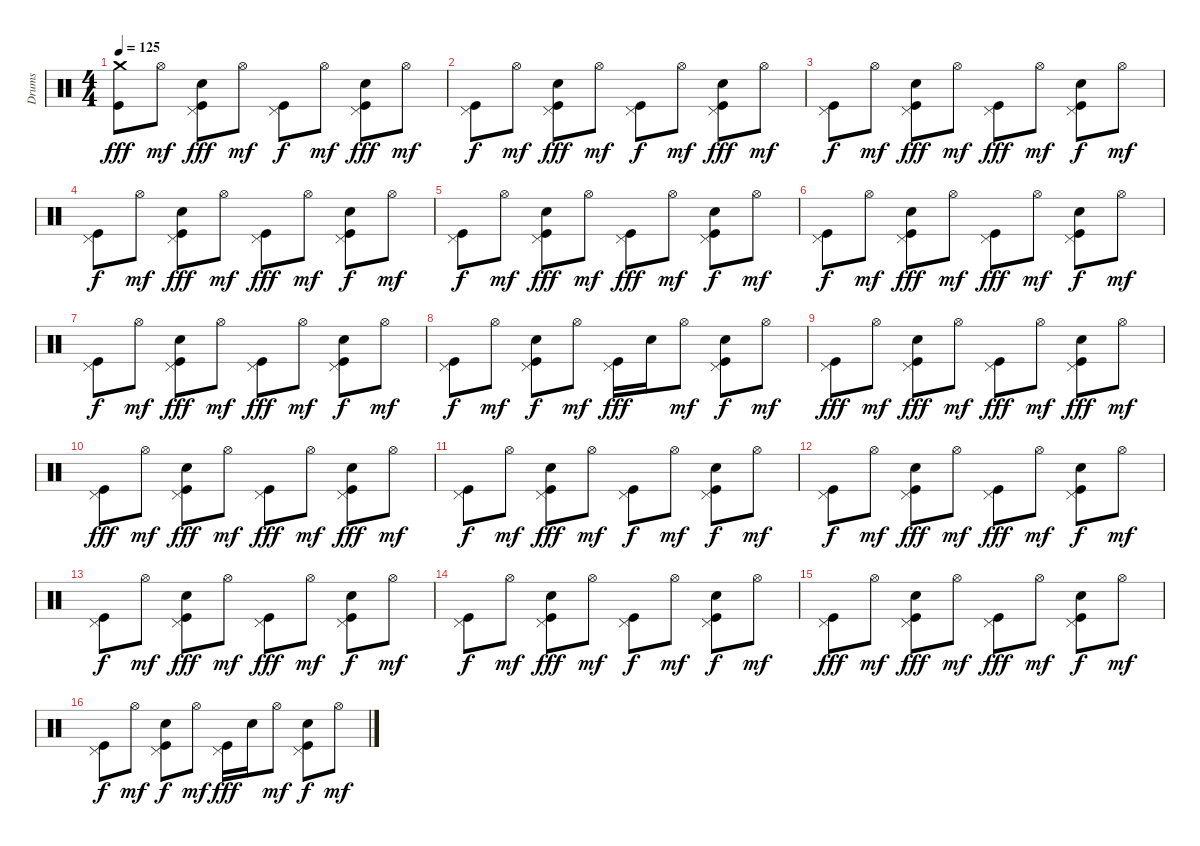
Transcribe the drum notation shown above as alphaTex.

\track ("Drums" "Drums") {instrument percussion}
\staff {score}
\articulation defaults
\ts (4 4)
\tempo 125
\clef neutral
\ks c
("Kick (hit)" "Crash medium (hit)").8{dy fff} "Hi-Hat (open)".8{dy mf} ("Kick (hit)" "Pedal Hi-Hat (hit)" "Electric Snare (hit)").8{dy fff} "Hi-Hat (open)".8{dy mf} ("Kick (hit)" "Pedal Hi-Hat (hit)").8{dy f} "Hi-Hat (open)".8{dy mf} ("Kick (hit)" "Pedal Hi-Hat (hit)" "Electric Snare (hit)").8{dy fff} "Hi-Hat (open)".8{dy mf} |
("Kick (hit)" "Pedal Hi-Hat (hit)").8{dy f} "Hi-Hat (open)".8{dy mf} ("Kick (hit)" "Pedal Hi-Hat (hit)" "Electric Snare (hit)").8{dy fff} "Hi-Hat (open)".8{dy mf} ("Kick (hit)" "Pedal Hi-Hat (hit)").8{dy f} "Hi-Hat (open)".8{dy mf} ("Kick (hit)" "Pedal Hi-Hat (hit)" "Electric Snare (hit)").8{dy fff} "Hi-Hat (open)".8{dy mf} |
("Kick (hit)" "Pedal Hi-Hat (hit)").8{dy f} "Hi-Hat (open)".8{dy mf} ("Electric Snare (hit)" "Pedal Hi-Hat (hit)" "Kick (hit)").8{dy fff} "Hi-Hat (open)".8{dy mf} ("Pedal Hi-Hat (hit)" "Kick (hit)").8{dy fff} "Hi-Hat (open)".8{dy mf} ("Electric Snare (hit)" "Kick (hit)" "Pedal Hi-Hat (hit)").8{dy f} "Hi-Hat (open)".8{dy mf} |
("Kick (hit)" "Pedal Hi-Hat (hit)").8{dy f} "Hi-Hat (open)".8{dy mf} ("Electric Snare (hit)" "Pedal Hi-Hat (hit)" "Kick (hit)").8{dy fff} "Hi-Hat (open)".8{dy mf} ("Pedal Hi-Hat (hit)" "Kick (hit)").8{dy fff} "Hi-Hat (open)".8{dy mf} ("Electric Snare (hit)" "Kick (hit)" "Pedal Hi-Hat (hit)").8{dy f} "Hi-Hat (open)".8{dy mf} |
("Kick (hit)" "Pedal Hi-Hat (hit)").8{dy f} "Hi-Hat (open)".8{dy mf} ("Electric Snare (hit)" "Pedal Hi-Hat (hit)" "Kick (hit)").8{dy fff} "Hi-Hat (open)".8{dy mf} ("Pedal Hi-Hat (hit)" "Kick (hit)").8{dy fff} "Hi-Hat (open)".8{dy mf} ("Electric Snare (hit)" "Kick (hit)" "Pedal Hi-Hat (hit)").8{dy f} "Hi-Hat (open)".8{dy mf} |
("Kick (hit)" "Pedal Hi-Hat (hit)").8{dy f} "Hi-Hat (open)".8{dy mf} ("Electric Snare (hit)" "Pedal Hi-Hat (hit)" "Kick (hit)").8{dy fff} "Hi-Hat (open)".8{dy mf} ("Pedal Hi-Hat (hit)" "Kick (hit)").8{dy fff} "Hi-Hat (open)".8{dy mf} ("Electric Snare (hit)" "Kick (hit)" "Pedal Hi-Hat (hit)").8{dy f} "Hi-Hat (open)".8{dy mf} |
("Kick (hit)" "Pedal Hi-Hat (hit)").8{dy f} "Hi-Hat (open)".8{dy mf} ("Electric Snare (hit)" "Pedal Hi-Hat (hit)" "Kick (hit)").8{dy fff} "Hi-Hat (open)".8{dy mf} ("Pedal Hi-Hat (hit)" "Kick (hit)").8{dy fff} "Hi-Hat (open)".8{dy mf} ("Electric Snare (hit)" "Kick (hit)" "Pedal Hi-Hat (hit)").8{dy f} "Hi-Hat (open)".8{dy mf} |
("Kick (hit)" "Pedal Hi-Hat (hit)").8{dy f} "Hi-Hat (open)".8{dy mf} ("Electric Snare (hit)" "Kick (hit)" "Pedal Hi-Hat (hit)").8{dy f} "Hi-Hat (open)".8{dy mf} ("Pedal Hi-Hat (hit)" "Kick (hit)").16{dy fff} "Electric Snare (hit)".16 "Hi-Hat (open)".8{dy mf} ("Electric Snare (hit)" "Kick (hit)" "Pedal Hi-Hat (hit)").8{dy f} "Hi-Hat (open)".8{dy mf} |
("Pedal Hi-Hat (hit)" "Kick (hit)").8{dy fff} "Hi-Hat (open)".8{dy mf} ("Pedal Hi-Hat (hit)" "Electric Snare (hit)" "Kick (hit)").8{dy fff} "Hi-Hat (open)".8{dy mf} ("Pedal Hi-Hat (hit)" "Kick (hit)").8{dy fff} "Hi-Hat (open)".8{dy mf} ("Pedal Hi-Hat (hit)" "Electric Snare (hit)" "Kick (hit)").8{dy fff} "Hi-Hat (open)".8{dy mf} |
("Pedal Hi-Hat (hit)" "Kick (hit)").8{dy fff} "Hi-Hat (open)".8{dy mf} ("Pedal Hi-Hat (hit)" "Electric Snare (hit)" "Kick (hit)").8{dy fff} "Hi-Hat (open)".8{dy mf} ("Pedal Hi-Hat (hit)" "Kick (hit)").8{dy fff} "Hi-Hat (open)".8{dy mf} ("Pedal Hi-Hat (hit)" "Electric Snare (hit)" "Kick (hit)").8{dy fff} "Hi-Hat (open)".8{dy mf} |
("Kick (hit)" "Pedal Hi-Hat (hit)").8{dy f} "Hi-Hat (open)".8{dy mf} ("Pedal Hi-Hat (hit)" "Electric Snare (hit)" "Kick (hit)").8{dy fff} "Hi-Hat (open)".8{dy mf} ("Kick (hit)" "Pedal Hi-Hat (hit)").8{dy f} "Hi-Hat (open)".8{dy mf} ("Electric Snare (hit)" "Kick (hit)" "Pedal Hi-Hat (hit)").8{dy f} "Hi-Hat (open)".8{dy mf} |
("Kick (hit)" "Pedal Hi-Hat (hit)").8{dy f} "Hi-Hat (open)".8{dy mf} ("Electric Snare (hit)" "Pedal Hi-Hat (hit)" "Kick (hit)").8{dy fff} "Hi-Hat (open)".8{dy mf} ("Pedal Hi-Hat (hit)" "Kick (hit)").8{dy fff} "Hi-Hat (open)".8{dy mf} ("Electric Snare (hit)" "Kick (hit)" "Pedal Hi-Hat (hit)").8{dy f} "Hi-Hat (open)".8{dy mf} |
("Kick (hit)" "Pedal Hi-Hat (hit)").8{dy f} "Hi-Hat (open)".8{dy mf} ("Electric Snare (hit)" "Pedal Hi-Hat (hit)" "Kick (hit)").8{dy fff} "Hi-Hat (open)".8{dy mf} ("Pedal Hi-Hat (hit)" "Kick (hit)").8{dy fff} "Hi-Hat (open)".8{dy mf} ("Electric Snare (hit)" "Kick (hit)" "Pedal Hi-Hat (hit)").8{dy f} "Hi-Hat (open)".8{dy mf} |
("Kick (hit)" "Pedal Hi-Hat (hit)").8{dy f} "Hi-Hat (open)".8{dy mf} ("Pedal Hi-Hat (hit)" "Electric Snare (hit)" "Kick (hit)").8{dy fff} "Hi-Hat (open)".8{dy mf} ("Kick (hit)" "Pedal Hi-Hat (hit)").8{dy f} "Hi-Hat (open)".8{dy mf} ("Electric Snare (hit)" "Kick (hit)" "Pedal Hi-Hat (hit)").8{dy f} "Hi-Hat (open)".8{dy mf} |
("Pedal Hi-Hat (hit)" "Kick (hit)").8{dy fff} "Hi-Hat (open)".8{dy mf} ("Pedal Hi-Hat (hit)" "Kick (hit)" "Electric Snare (hit)").8{dy fff} "Hi-Hat (open)".8{dy mf} ("Pedal Hi-Hat (hit)" "Kick (hit)").8{dy fff} "Hi-Hat (open)".8{dy mf} ("Electric Snare (hit)" "Kick (hit)" "Pedal Hi-Hat (hit)").8{dy f} "Hi-Hat (open)".8{dy mf} |
("Kick (hit)" "Pedal Hi-Hat (hit)").8{dy f} "Hi-Hat (open)".8{dy mf} ("Electric Snare (hit)" "Kick (hit)" "Pedal Hi-Hat (hit)").8{dy f} "Hi-Hat (open)".8{dy mf} ("Pedal Hi-Hat (hit)" "Kick (hit)").16{dy fff} "Electric Snare (hit)".16 "Hi-Hat (open)".8{dy mf} ("Electric Snare (hit)" "Kick (hit)" "Pedal Hi-Hat (hit)").8{dy f} "Hi-Hat (open)".8{dy mf}
